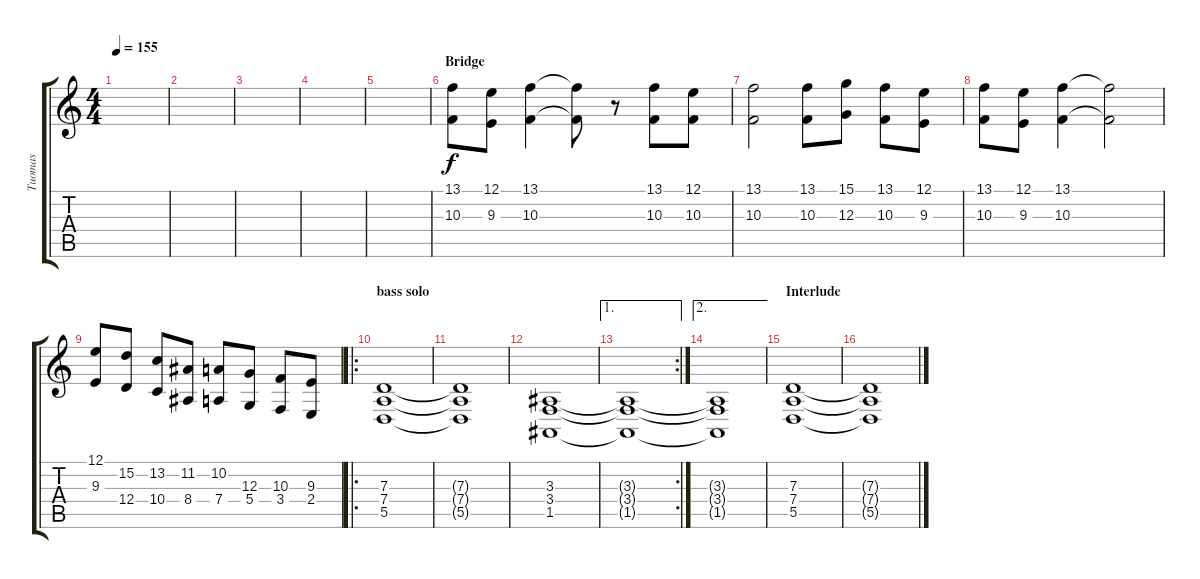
\track ("Tuomas" "Tuomas") {instrument stringensemble1}
\staff {score tabs}
\tuning (E4 B3 G3 D3 A2 E2) {hide}
\ts (4 4)
\tempo 155
\clef g2
\ks c
|
|
|
|
|
\section ("" "Bridge")
(13.1 10.3).8 (12.1 9.3).8 (13.1 10.3).4 (13.1{t} 10.3{t}).8 r.8 (13.1 10.3).8 (12.1 10.3).8 |
(13.1 10.3).2 (13.1 10.3).8 (15.1 12.3).8 (13.1 10.3).8 (12.1 9.3).8 |
(13.1 10.3).8 (12.1 9.3).8 (13.1 10.3).4 (13.1{t} 10.3{t}).2 |
(12.1 9.3).8 (15.2 12.4).8 (13.2 10.4).8 (11.2 8.4).8 (10.2 7.4).8 (12.3 5.4).8 (10.3 3.4).8 (9.3 2.4).8 |
\ro
\section ("" "bass solo")
(7.3 7.4 5.5).1 |
(7.3{t} 7.4{t} 5.5{t}).1 |
(3.3 3.4 1.5).1 |
\ae 1
\rc 2
(3.3{t} 3.4{t} 1.5{t}).1 |
\ae 2
(3.3{t} 3.4{t} 1.5{t}).1 |
\section ("" "Interlude")
(7.3 7.4 5.5).1 |
(7.3{t} 7.4{t} 5.5{t}).1
